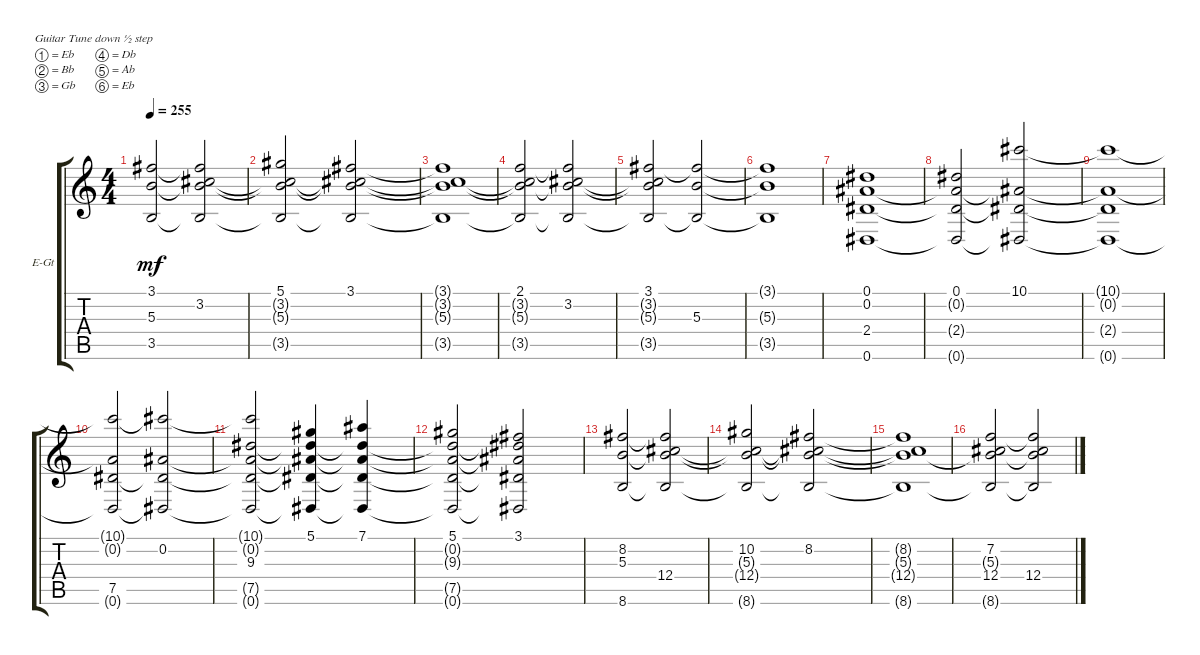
\bracketExtendMode groupsimilarinstruments
\firstSystemTrackNameOrientation horizontal
\otherSystemsTrackNameOrientation horizontal
\track ("Keyboard" "E-Gt") {instrument electricguitarclean}
\staff {score tabs}
\tuning (Eb4 Bb3 Gb3 Db3 Ab2 Eb2)
\ts (4 4)
\tempo 255
\clef g2
\ks c
(3.5 5.3 3.1).2{dy mf} (3.5{t} 5.3{t} 3.1{t} 3.2).2 |
(3.5{t} 5.3{t} 3.2{t} 5.1).2 (3.5{t} 5.3{t} 3.2{t} 3.1).2 |
(3.5{t} 5.3{t} 3.2{t} 3.1{t}).1 |
(3.5{t} 5.3{t} 3.2{t} 2.1).2 (3.5{t} 5.3{t} 2.1{t} 3.2).2 |
(3.5{t} 5.3{t} 3.2{t} 3.1).2 (3.5{t} 3.1{t} 5.3).2 |
(3.5{t} 3.1{t} 5.3{t}).1 |
(0.6 2.4 0.2 0.1).1 |
(0.6{t} 2.4{t} 0.2{t} 0.1).2 (0.6{t} 2.4{t} 0.2{t} 10.1).2 |
(0.6{t} 2.4{t} 0.2{t} 10.1{t}).1 |
(0.6{t} 0.2{t} 10.1{t} 7.5).2 (0.6{t} 10.1{t} 7.5{t} 0.2).2 |
(0.6{t} 10.1{t} 7.5{t} 0.2{t} 9.3).2 (0.6{t} 7.5{t} 0.2{t} 9.3{t} 5.1).4 (0.6{t} 7.5{t} 0.2{t} 9.3{t} 7.1).4 |
(0.6{t} 7.5{t} 0.2{t} 9.3{t} 5.1).2 (0.6{t} 7.5{t} 0.2{t} 9.3{t} 3.1).2 |
(8.6 5.3 8.2).2 (8.6{t} 5.3{t} 8.2{t} 12.4).2 |
(8.6{t} 5.3{t} 12.4{t} 10.2).2 (8.6{t} 5.3{t} 12.4{t} 8.2).2 |
(8.6{t} 5.3{t} 12.4{t} 8.2{t}).1 |
(8.6{t} 5.3{t} 12.4 7.2).2 (8.6{t} 5.3{t} 7.2{t} 12.4).2
